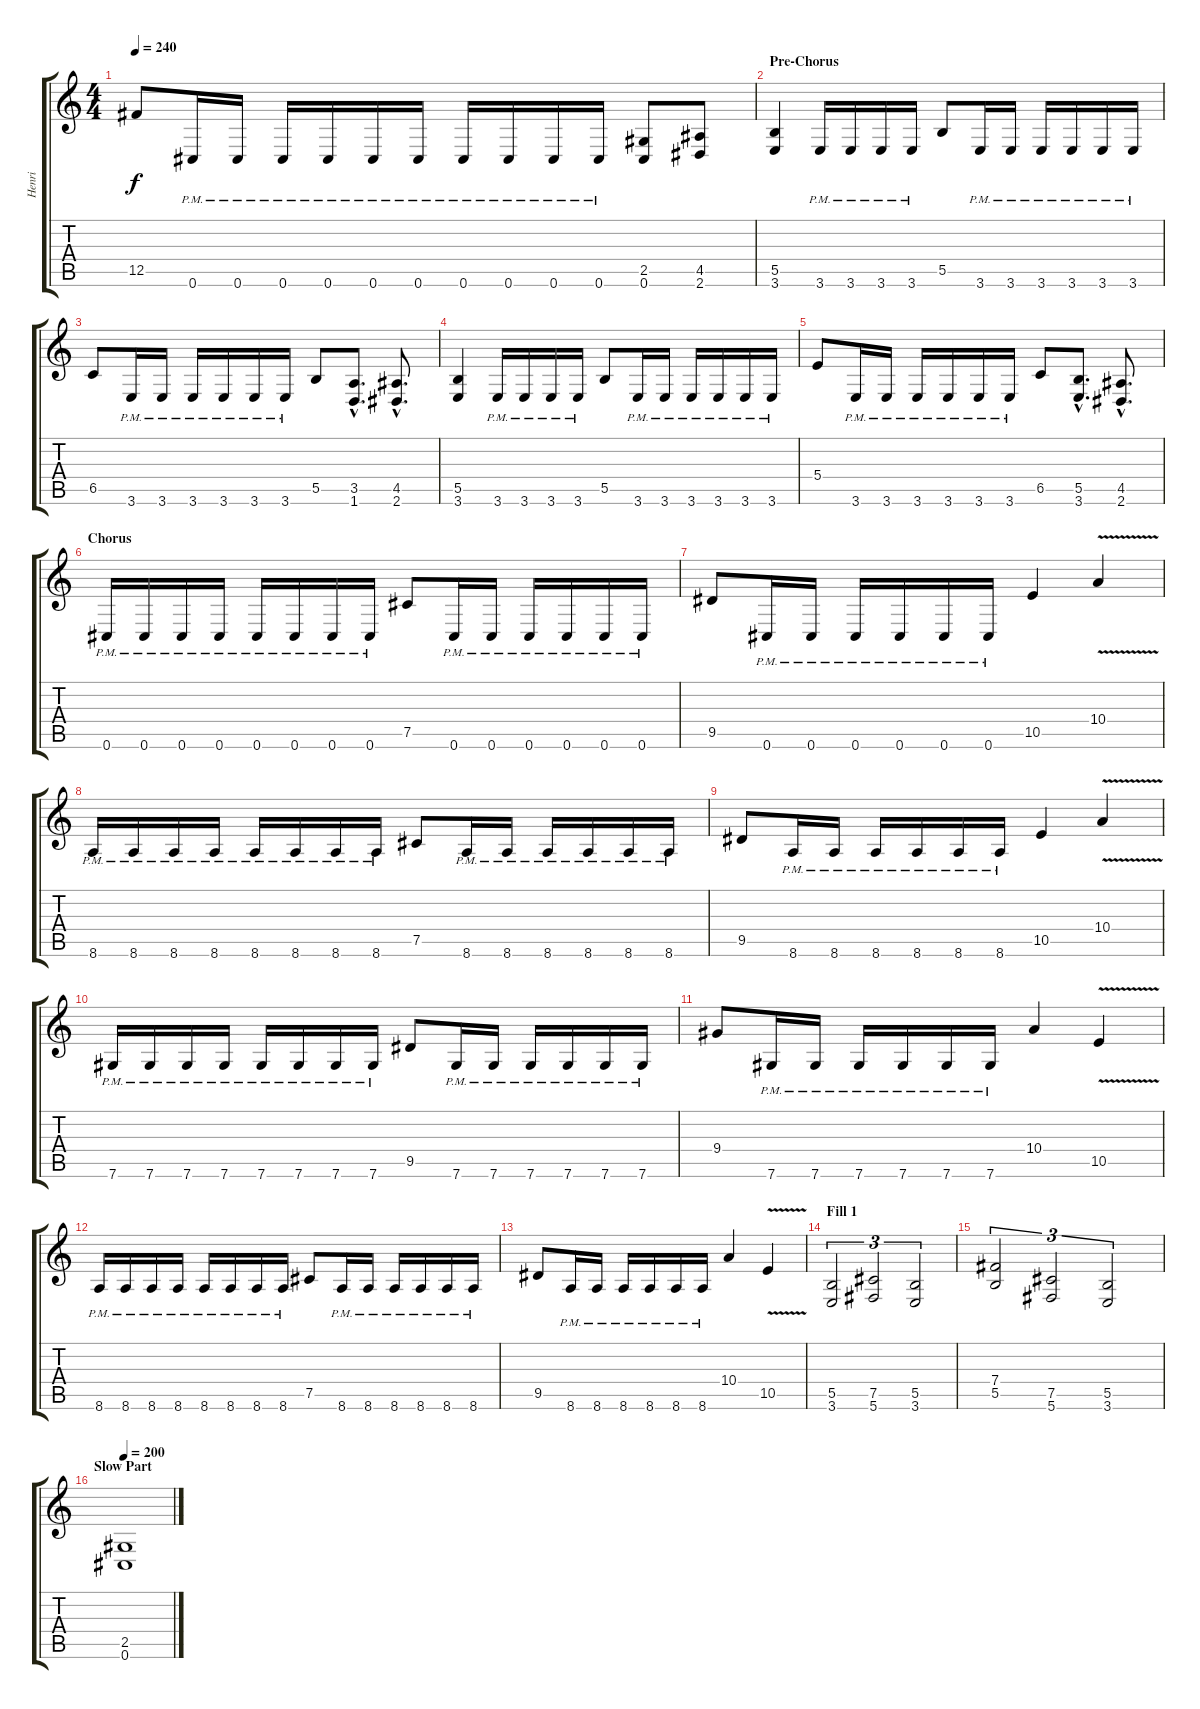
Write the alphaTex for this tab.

\track ("Henri" "Henri") {instrument distortionguitar}
\staff {score tabs}
\tuning (Db4 Ab3 E3 B2 Gb2 Db2) {hide}
\ts (4 4)
\tempo 240
\clef g2
\ks c
12.5.8{dy f} 0.6{pm}.16 0.6{pm}.16 0.6{pm}.16 0.6{pm}.16 0.6{pm}.16 0.6{pm}.16 0.6{pm}.16 0.6{pm}.16 0.6{pm}.16 0.6{pm}.16 (2.5 0.6).8 (4.5 2.6).8 |
\section ("" "Pre-Chorus")
(5.5 3.6).4 3.6{pm}.16 3.6{pm}.16 3.6{pm}.16 3.6{pm}.16 5.5.8 3.6{pm}.16 3.6{pm}.16 3.6{pm}.16 3.6{pm}.16 3.6{pm}.16 3.6{pm}.16 |
6.5.8 3.6{pm}.16 3.6{pm}.16 3.6{pm}.16 3.6{pm}.16 3.6{pm}.16 3.6{pm}.16 5.5.8 (3.5{hac} 1.6{hac}).8{d} (4.5{hac} 2.6{hac}).8{d} |
(5.5 3.6).4 3.6{pm}.16 3.6{pm}.16 3.6{pm}.16 3.6{pm}.16 5.5.8 3.6{pm}.16 3.6{pm}.16 3.6{pm}.16 3.6{pm}.16 3.6{pm}.16 3.6{pm}.16 |
5.4.8 3.6{pm}.16 3.6{pm}.16 3.6{pm}.16 3.6{pm}.16 3.6{pm}.16 3.6{pm}.16 6.5.8 (5.5{hac} 3.6{hac}).8{d} (4.5{hac} 2.6{hac}).8{d} |
\section ("" "Chorus")
0.6{pm}.16 0.6{pm}.16 0.6{pm}.16 0.6{pm}.16 0.6{pm}.16 0.6{pm}.16 0.6{pm}.16 0.6{pm}.16 7.5.8 0.6{pm}.16 0.6{pm}.16 0.6{pm}.16 0.6{pm}.16 0.6{pm}.16 0.6{pm}.16 |
9.5.8 0.6{pm}.16 0.6{pm}.16 0.6{pm}.16 0.6{pm}.16 0.6{pm}.16 0.6{pm}.16 10.5.4 10.4{v}.4 |
8.6{pm}.16 8.6{pm}.16 8.6{pm}.16 8.6{pm}.16 8.6{pm}.16 8.6{pm}.16 8.6{pm}.16 8.6{pm}.16 7.5.8 8.6{pm}.16 8.6{pm}.16 8.6{pm}.16 8.6{pm}.16 8.6{pm}.16 8.6{pm}.16 |
9.5.8 8.6{pm}.16 8.6{pm}.16 8.6{pm}.16 8.6{pm}.16 8.6{pm}.16 8.6{pm}.16 10.5.4 10.4{v}.4 |
7.6{pm}.16 7.6{pm}.16 7.6{pm}.16 7.6{pm}.16 7.6{pm}.16 7.6{pm}.16 7.6{pm}.16 7.6{pm}.16 9.5.8 7.6{pm}.16 7.6{pm}.16 7.6{pm}.16 7.6{pm}.16 7.6{pm}.16 7.6{pm}.16 |
9.4.8 7.6{pm}.16 7.6{pm}.16 7.6{pm}.16 7.6{pm}.16 7.6{pm}.16 7.6{pm}.16 10.4.4 10.5{v}.4 |
8.6{pm}.16 8.6{pm}.16 8.6{pm}.16 8.6{pm}.16 8.6{pm}.16 8.6{pm}.16 8.6{pm}.16 8.6{pm}.16 7.5.8 8.6{pm}.16 8.6{pm}.16 8.6{pm}.16 8.6{pm}.16 8.6{pm}.16 8.6{pm}.16 |
9.5.8 8.6{pm}.16 8.6{pm}.16 8.6{pm}.16 8.6{pm}.16 8.6{pm}.16 8.6{pm}.16 10.4.4 10.5{v}.4 |
\section ("" "Fill 1")
(5.5 3.6).2{tu (3 2)} (7.5 5.6).2{tu (3 2)} (5.5 3.6).2{tu (3 2)} |
(7.4 5.5).2{tu (3 2)} (7.5 5.6).2{tu (3 2)} (5.5 3.6).2{tu (3 2)} |
\section ("" "Slow Part")
\tempo 200
(2.5 0.6).1
